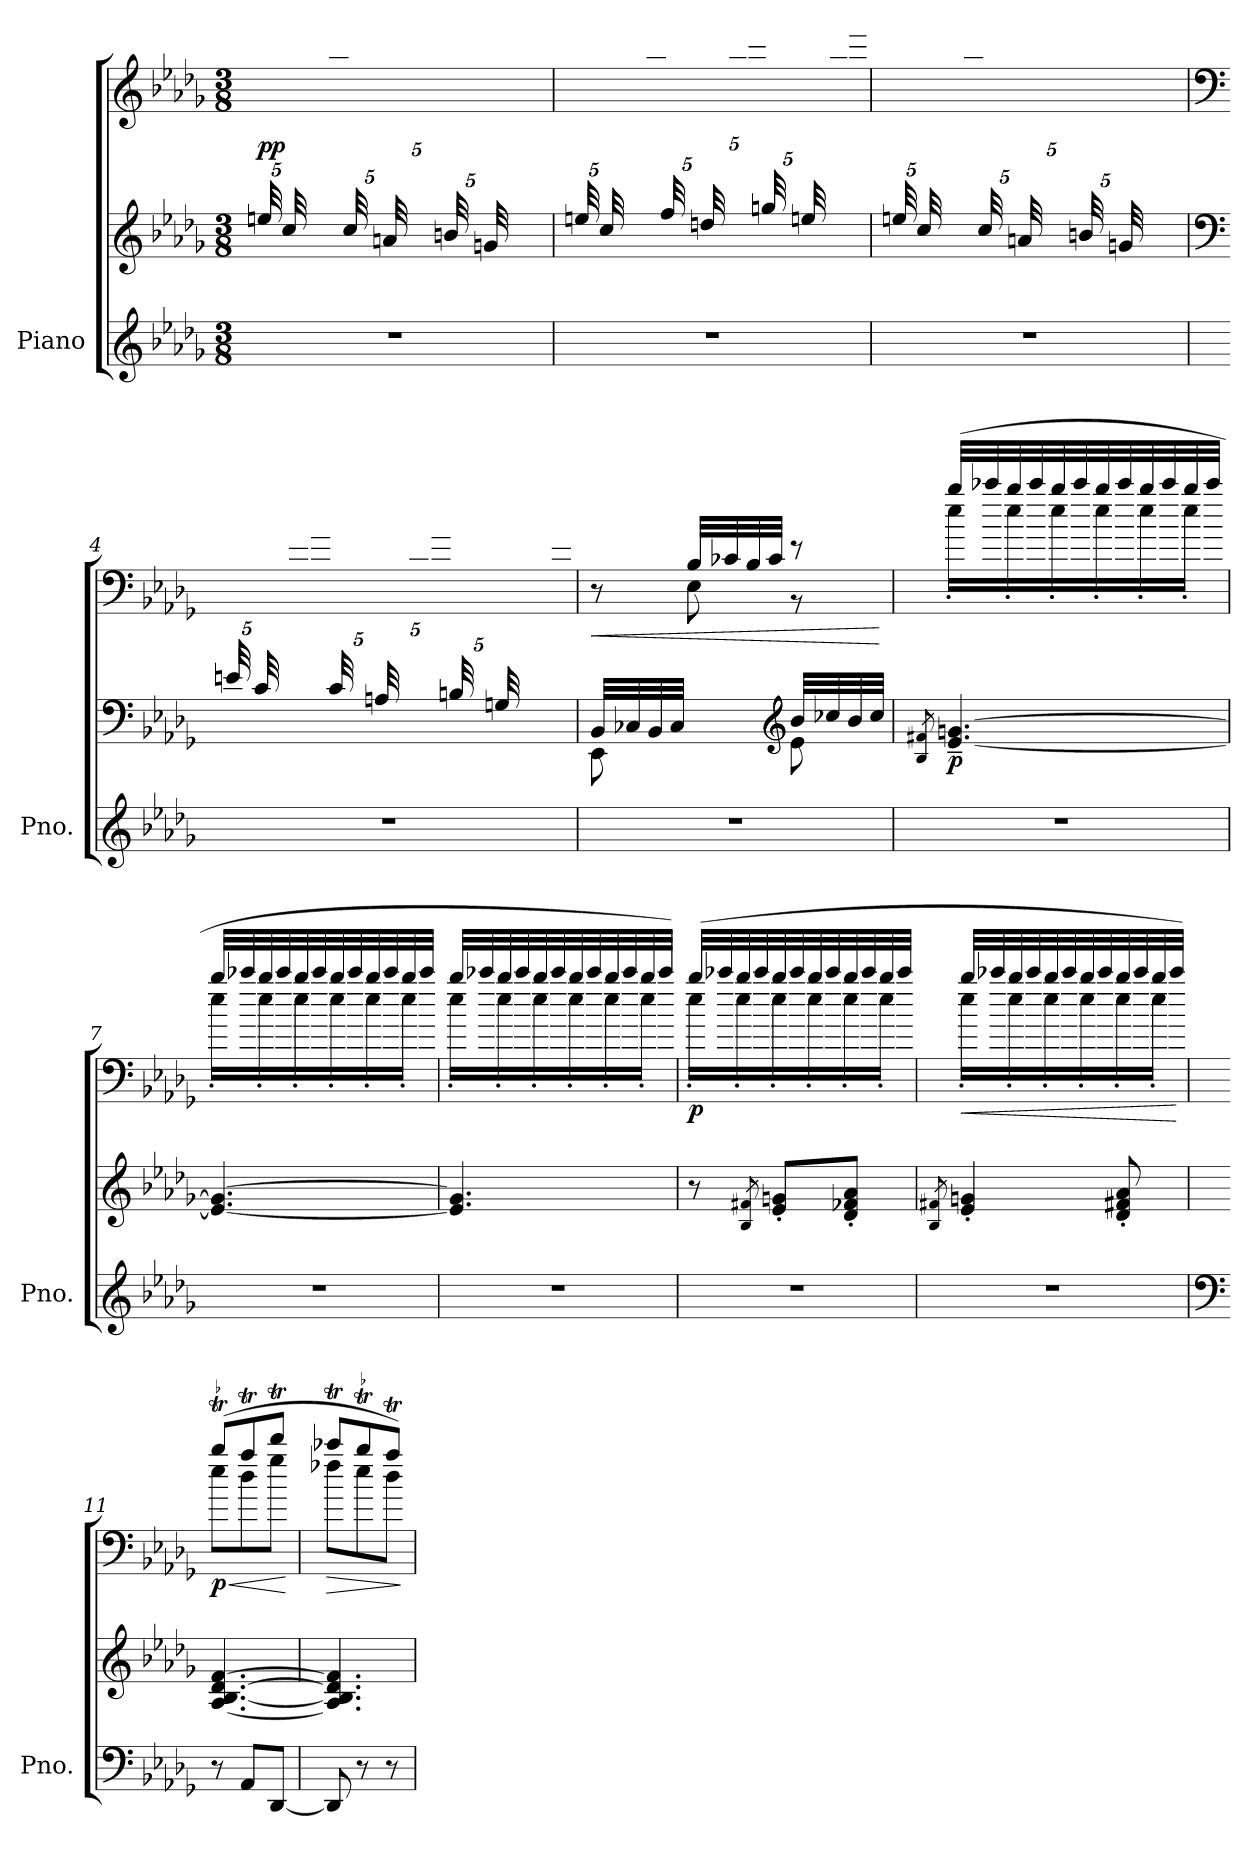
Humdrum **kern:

**kern	**kern	**kern	**dynam
*part1	*part1	*part1	*part1
*staff3	*staff2	*staff1	*staff1/2/3
*I"Piano	*	*	*
*I'Pno.	*	*	*
*clefG2	*clefG2	*clefG2	*
*k[b-e-a-d-g-]	*k[b-e-a-d-g-]	*k[b-e-a-d-g-]	*
*M3/8	*M3/8	*M3/8	*
*MM90	*MM90	*MM90	*
*	*Xbrackettup	*	*
=1	=1	=1	=1
*	*^	*	*
!	!	!	!	!LO:DY:b
4.r	(>40een/LLL	4.ryy	20ryy	pp
.	40cc/	.	.	.
.	20.ryy	.	40a-\	.
.	.	.	40ee-X\	.
.	.	.	40aa-\JJJ)	.
.	(>40cc/LLL	.	20ryy	.
.	40an/	.	.	.
.	20.ryy	.	40g-\	.
.	.	.	40dd-\	.
.	.	.	40gg-\JJJ)	.
.	(>40bn/LLL	.	20ryy	.
.	40gn/	.	.	.
.	20.ryy	.	40e-\	.
.	.	.	40b-X\	.
.	.	.	40ee-\JJJ)	.
=2	=2	=2	=2	=2
4.r	(>40een/LLL	4.ryy	20ryy	.
.	40cc/	.	.	.
.	20.ryy	.	40a-\	.
.	.	.	40ee-X\	.
.	.	.	40aa-\JJJ)	.
.	(>40ff/LLL	.	20ryy	.
.	40ddn/	.	.	.
.	20.ryy	.	40dd-X\	.
.	.	.	40aa-\	.
.	.	.	40ddd-\JJJ)	.
.	(>40ggn/LLL	.	20ryy	.
.	40een/	.	.	.
.	20.ryy	.	40ee-X\	.
.	.	.	40bb-\	.
.	.	.	40eee-\JJJ)	.
!!LO:LB:g=z
=3	=3	=3	=3	=3
4.r	(>40een/LLL	4.ryy	20ryy	.
.	40cc/	.	.	.
.	20.ryy	.	40a-\	.
.	.	.	40ee-X\	.
.	.	.	40aa-\JJJ)	.
.	(>40cc/LLL	.	20ryy	.
.	40an/	.	.	.
.	20.ryy	.	40g-X\	.
.	.	.	40dd-\	.
.	.	.	40gg-\JJJ)	.
.	(>40bn/LLL	.	20ryy	.
.	40gn/	.	.	.
.	20.ryy	.	40e-\	.
.	.	.	40b-X\	.
.	.	.	40ee-\JJJ)	.
=4	=4	=4	=4	=4
*	*clefF4	*	*clefF4	*
4.r	(>40en/LLL	4.ryy	20ryy	.
.	40c/	.	.	.
.	20.ryy	.	40A-\	.
.	.	.	40e-X\	.
.	.	.	40a-\JJJ)	.
.	(>40c/LLL	.	20ryy	.
.	40An/	.	.	.
.	20.ryy	.	40G-\	.
.	.	.	40d-\	.
.	.	.	40g-\JJJ)	.
.	(>40Bn/LLL	.	20ryy	.
.	40Gn/	.	.	.
.	20.ryy	.	40E-\	.
.	.	.	40B\	.
.	.	.	40e-\JJJ)	.
!!LO:LB:g=z
=5	=5	=5	=5	=5
!	!	!	!	!LO:HP:b
*	*	*	*^	*
4.r	32BB-/LLL	8EE-\	8r	8ryy	<
.	32C-X/	.	.	.	.
.	32BB-/	.	.	.	.
.	32C-/JJJ	.	.	.	.
.	8ryy	8ryy	32B-/LLL	8E-\	.
.	.	.	32c-X/	.	.
.	.	.	32B-/	.	.
.	.	.	32c-/JJJ	.	.
*	*clefG2	*	*	*	*
.	32b-/LLL	8e-\	8r	8r	.
.	32cc-X/	.	.	.	.
.	32b-/	.	.	.	.
.	32cc-/JJJ	.	.	.	.
*	*v	*v	*	*	*
*	*	*v	*v	*
.	.	.	[
=6	=6	=6	=6
.	8qB-/ 8qf#X/	.	.
*	*	*clefG2	*
*	*	*^	*
!	!	!	!	!LO:DY:b=2
4.r	[4.e-/~ [4.gn/~	(>32bb-/LLL	16ee-'\LL	p
.	.	32ccc-X/	.	.
.	.	32bb-/	16ee-'\	.
.	.	32ccc-/	.	.
.	.	32bb-/	16ee-'\	.
.	.	32ccc-/	.	.
.	.	32bb-/	16ee-'\	.
.	.	32ccc-/	.	.
.	.	32bb-/	16ee-'\	.
.	.	32ccc-/	.	.
.	.	32bb-/	16ee-'\JJ	.
.	.	32ccc-/JJJ	.	.
=7	=7	=7	=7	=7
4.r	4.e-/_ 4.gn/_	32bb-/LLL	16ee-'\LL	.
.	.	32ccc-X/	.	.
.	.	32bb-/	16ee-'\	.
.	.	32ccc-/	.	.
.	.	32bb-/	16ee-'\	.
.	.	32ccc-/	.	.
.	.	32bb-/	16ee-'\	.
.	.	32ccc-/	.	.
.	.	32bb-/	16ee-'\	.
.	.	32ccc-/	.	.
.	.	32bb-/	16ee-'\JJ	.
.	.	32ccc-/JJJ	.	.
!!LO:LB:g=z	!!
=8	=8	=8	=8	=8
4.r	4.e-/] 4.g/]	32bb-/LLL	16ee-'\LL	.
.	.	32ccc-X/	.	.
.	.	32bb-/	16ee-'\	.
.	.	32ccc-/	.	.
.	.	32bb-/	16ee-'\	.
.	.	32ccc-/	.	.
.	.	32bb-/	16ee-'\	.
.	.	32ccc-/	.	.
.	.	32bb-/	16ee-'\	.
.	.	32ccc-/	.	.
.	.	32bb-/	16ee-'\JJ	.
.	.	32ccc-/JJJ)	.	.
=9	=9	=9	=9	=9
!	!	!	!	!LO:DY:b
4.r	8r	(>32bb-/LLL	16ee-'\LL	p
.	.	32ccc-X/	.	.
.	.	32bb-/	16ee-'\	.
.	.	32ccc-/	.	.
.	8qB-/ 8qf#X/	.	.	.
.	8e-/' 8gn/'L	32bb-/	16ee-'\	.
.	.	32ccc-/	.	.
.	.	32bb-/	16ee-'\	.
.	.	32ccc-/	.	.
.	8d-/' 8f-X/' 8a-/'J	32bb-/	16ee-'\	.
.	.	32ccc-/	.	.
.	.	32bb-/	16ee-'\JJ	.
.	.	32ccc-/JJJ	.	.
=10	=10	=10	=10	=10
.	8qB-/ 8qf#X/	.	.	.
!	!	!	!	!LO:HP:b
4.r	4e-/' 4gn/'	32bb-/LLL	16ee-'\LL	<
.	.	32ccc-X/	.	.
.	.	32bb-/	16ee-'\	.
.	.	32ccc-/	.	.
.	.	32bb-/	16ee-'\	.
.	.	32ccc-/	.	.
.	.	32bb-/	16ee-'\	.
.	.	32ccc-/	.	.
.	8d-/' 8f#/' 8a-/'	32bb-/	16ee-'\	.
.	.	32ccc-/	.	.
.	.	32bb-/	16ee-'\JJ	.
.	.	32ccc-/JJJ)	.	.
*	*	*v	*v	*
.	.	.	[
!!LO:LB:g=z
=11	=11	=11	=11
*clefF4	*	*	*
!	!	!LO:TR:acc=-	!LO:HP:b
*	*	*^	*
!	!	!	!	!LO:DY:n=1:b
8r	[4.A-/ [4.B-/ [4.d-/ [4.f/	(>8bb-t/L	8ee-TTT\L	< p
8AA-/L	.	8aa-T/	8dd-TTT\	.
[8DD-/J	.	8ddd-T/J	8gg-TTT\J	.
*	*	*v	*v	*
.	.	.	[
=12	=12	=12	=12
!	!	!	!LO:HP:b
*	*	*^	*
8DD-/]	4.A-/] 4.B-/] 4.d-/] 4.f/]	8ccc-XT/L	8ff-XTTT\L	>
!	!	!LO:TR:acc=-	!	!
8r	.	8bb-t/	8ee-TTT\	.
8r	.	8aa-T/J)	8dd-TTT\J	.
*	*	*v	*v	*
.	.	.	]
=	=	=	=
*-	*-	*-	*-
